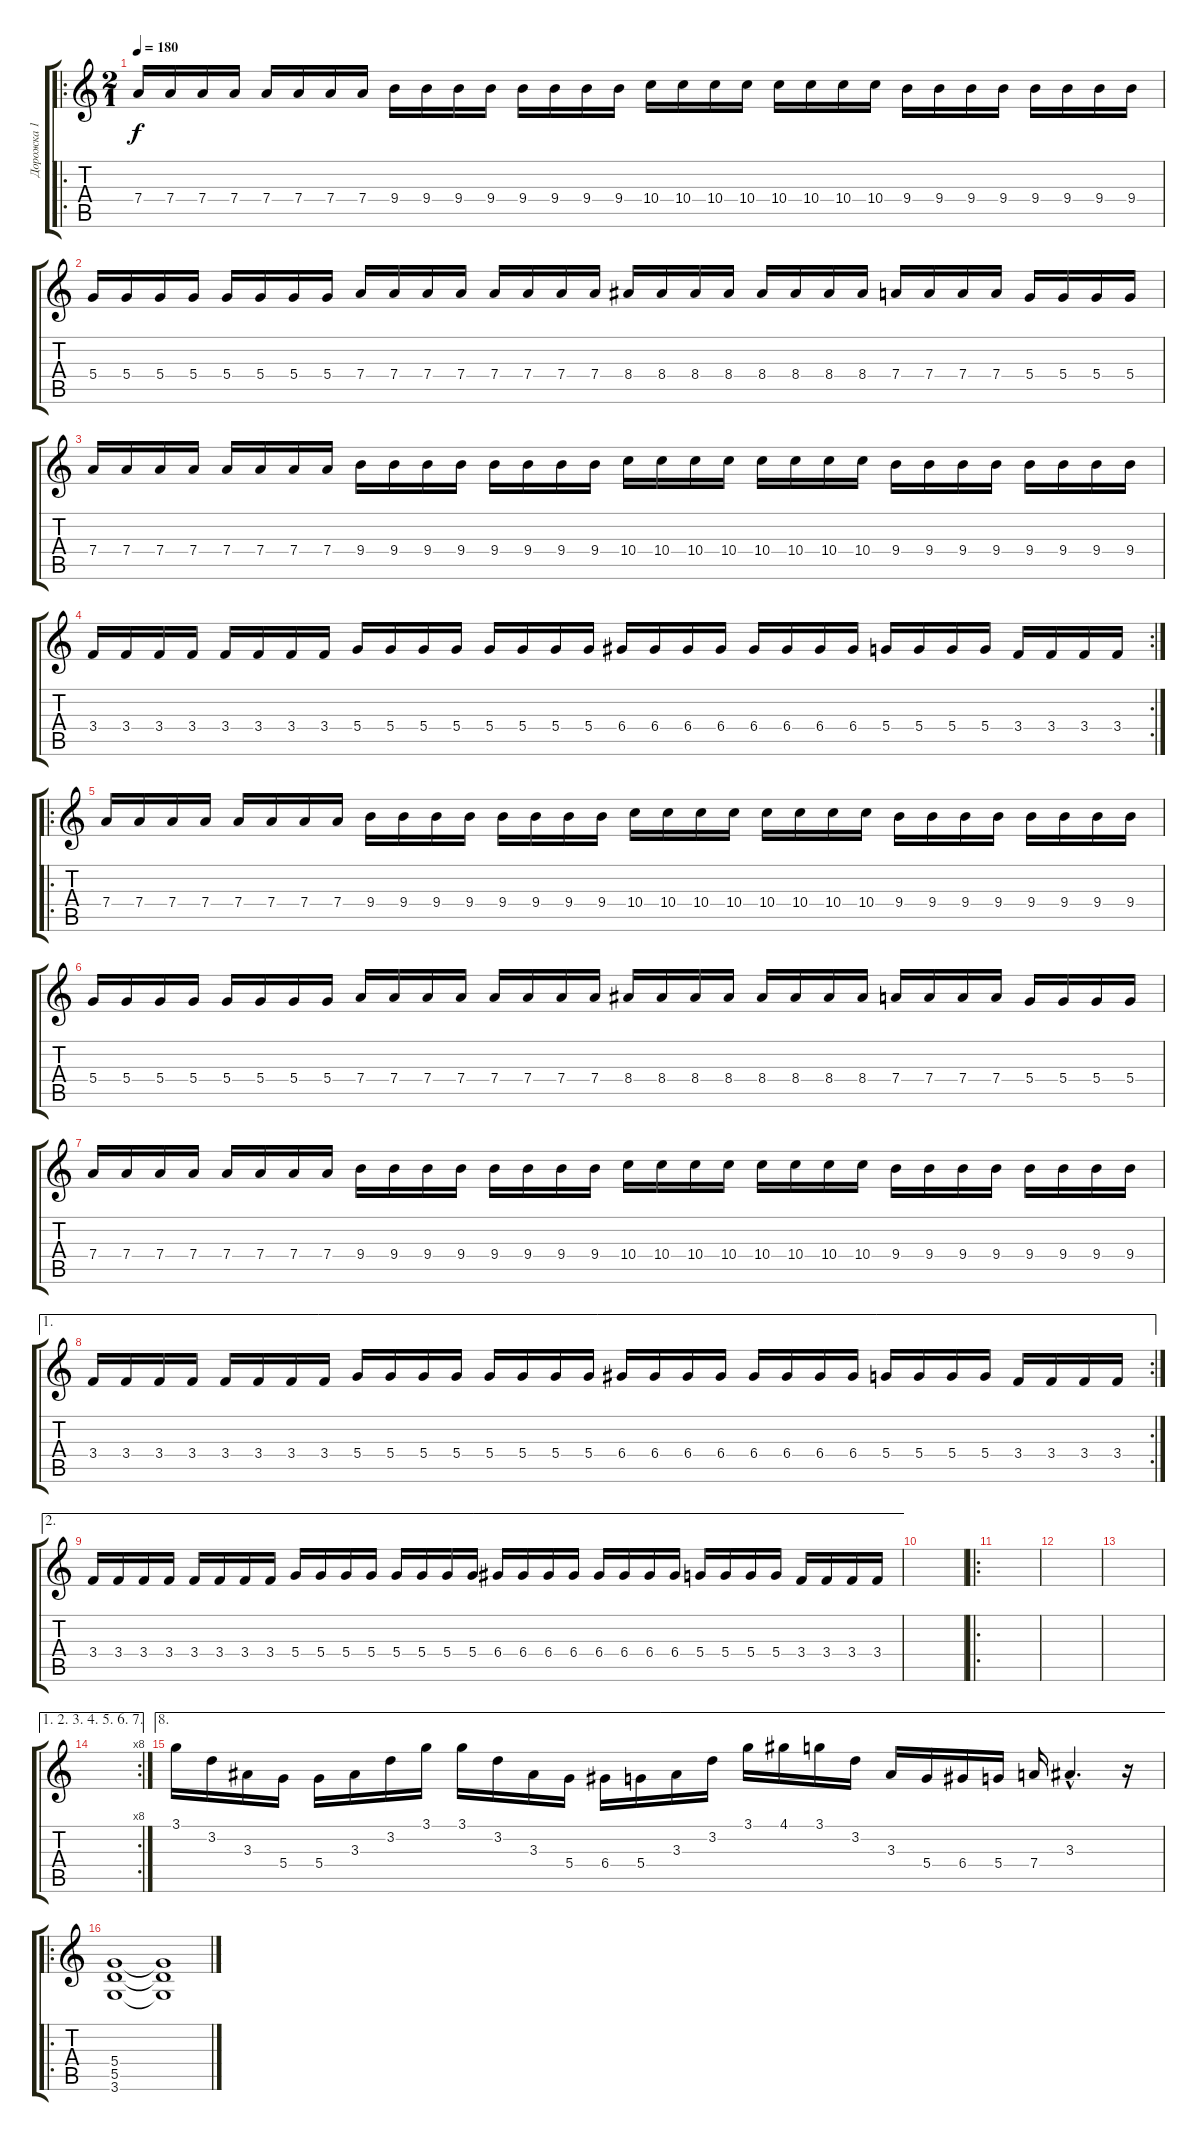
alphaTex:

\track ("Дорожка 1" "Дорожка 1") {instrument distortionguitar}
\staff {score tabs}
\tuning (E4 B3 G3 D3 A2 E2) {hide}
\ro
\ts (2 1)
\tempo 180
\clef g2
\ks c
7.4.16{dy f} 7.4.16 7.4.16 7.4.16 7.4.16 7.4.16 7.4.16 7.4.16 9.4.16 9.4.16 9.4.16 9.4.16 9.4.16 9.4.16 9.4.16 9.4.16 10.4.16 10.4.16 10.4.16 10.4.16 10.4.16 10.4.16 10.4.16 10.4.16 9.4.16 9.4.16 9.4.16 9.4.16 9.4.16 9.4.16 9.4.16 9.4.16 |
5.4.16 5.4.16 5.4.16 5.4.16 5.4.16 5.4.16 5.4.16 5.4.16 7.4.16 7.4.16 7.4.16 7.4.16 7.4.16 7.4.16 7.4.16 7.4.16 8.4.16 8.4.16 8.4.16 8.4.16 8.4.16 8.4.16 8.4.16 8.4.16 7.4.16 7.4.16 7.4.16 7.4.16 5.4.16 5.4.16 5.4.16 5.4.16 |
7.4.16 7.4.16 7.4.16 7.4.16 7.4.16 7.4.16 7.4.16 7.4.16 9.4.16 9.4.16 9.4.16 9.4.16 9.4.16 9.4.16 9.4.16 9.4.16 10.4.16 10.4.16 10.4.16 10.4.16 10.4.16 10.4.16 10.4.16 10.4.16 9.4.16 9.4.16 9.4.16 9.4.16 9.4.16 9.4.16 9.4.16 9.4.16 |
\rc 2
3.4.16 3.4.16 3.4.16 3.4.16 3.4.16 3.4.16 3.4.16 3.4.16 5.4.16 5.4.16 5.4.16 5.4.16 5.4.16 5.4.16 5.4.16 5.4.16 6.4.16 6.4.16 6.4.16 6.4.16 6.4.16 6.4.16 6.4.16 6.4.16 5.4.16 5.4.16 5.4.16 5.4.16 3.4.16 3.4.16 3.4.16 3.4.16 |
\ro
7.4.16 7.4.16 7.4.16 7.4.16 7.4.16 7.4.16 7.4.16 7.4.16 9.4.16 9.4.16 9.4.16 9.4.16 9.4.16 9.4.16 9.4.16 9.4.16 10.4.16 10.4.16 10.4.16 10.4.16 10.4.16 10.4.16 10.4.16 10.4.16 9.4.16 9.4.16 9.4.16 9.4.16 9.4.16 9.4.16 9.4.16 9.4.16 |
5.4.16 5.4.16 5.4.16 5.4.16 5.4.16 5.4.16 5.4.16 5.4.16 7.4.16 7.4.16 7.4.16 7.4.16 7.4.16 7.4.16 7.4.16 7.4.16 8.4.16 8.4.16 8.4.16 8.4.16 8.4.16 8.4.16 8.4.16 8.4.16 7.4.16 7.4.16 7.4.16 7.4.16 5.4.16 5.4.16 5.4.16 5.4.16 |
7.4.16 7.4.16 7.4.16 7.4.16 7.4.16 7.4.16 7.4.16 7.4.16 9.4.16 9.4.16 9.4.16 9.4.16 9.4.16 9.4.16 9.4.16 9.4.16 10.4.16 10.4.16 10.4.16 10.4.16 10.4.16 10.4.16 10.4.16 10.4.16 9.4.16 9.4.16 9.4.16 9.4.16 9.4.16 9.4.16 9.4.16 9.4.16 |
\ae 1
\rc 2
3.4.16 3.4.16 3.4.16 3.4.16 3.4.16 3.4.16 3.4.16 3.4.16 5.4.16 5.4.16 5.4.16 5.4.16 5.4.16 5.4.16 5.4.16 5.4.16 6.4.16 6.4.16 6.4.16 6.4.16 6.4.16 6.4.16 6.4.16 6.4.16 5.4.16 5.4.16 5.4.16 5.4.16 3.4.16 3.4.16 3.4.16 3.4.16 |
\ae 2
3.4.16 3.4.16 3.4.16 3.4.16 3.4.16 3.4.16 3.4.16 3.4.16 5.4.16 5.4.16 5.4.16 5.4.16 5.4.16 5.4.16 5.4.16 5.4.16 6.4.16 6.4.16 6.4.16 6.4.16 6.4.16 6.4.16 6.4.16 6.4.16 5.4.16 5.4.16 5.4.16 5.4.16 3.4.16 3.4.16 3.4.16 3.4.16 |
|
\ro
|
|
|
\ae (1 2 3 4 5 6 7)
\rc 8
|
\ae 8
3.1.16 3.2.16 3.3.16 5.4.16 5.4.16 3.3.16 3.2.16 3.1.16 3.1.16 3.2.16 3.3.16 5.4.16 6.4.16 5.4.16 3.3.16 3.2.16 3.1.16 4.1.16 3.1.16 3.2.16 3.3.16 5.4.16 6.4.16 5.4.16 7.4.16 3.3{hac}.4{d} r.16 |
\ro
(5.4 5.5 3.6).1 (5.4{t} 5.5{t} 3.6{t}).1
